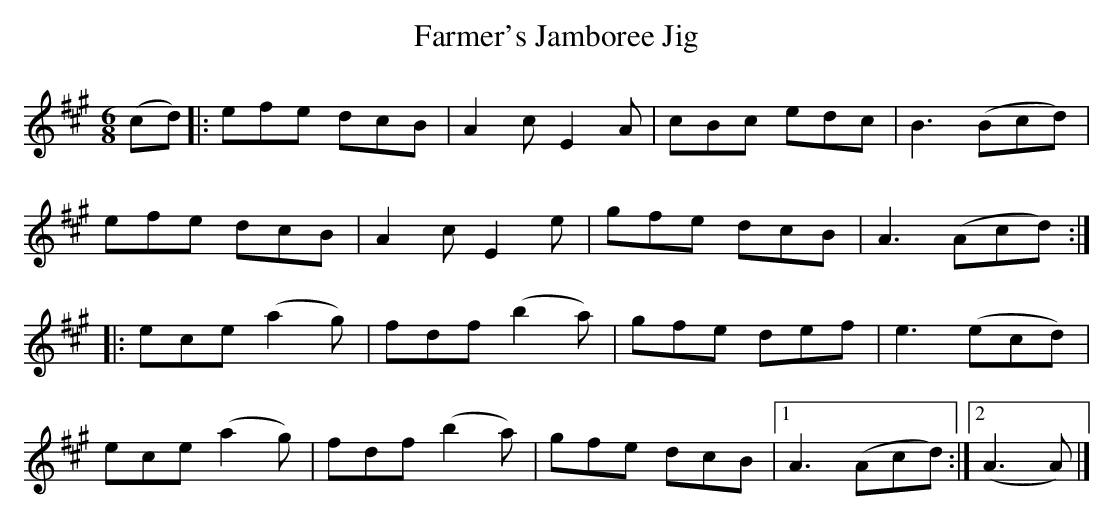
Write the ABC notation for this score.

X:1
T:Farmer's Jamboree Jig
M:6/8
L:1/8
K:A
(cd)||:efe dcB|A2c E2A|cBc edc|B3 (Bcd)|
efe dcB|A2c E2e|gfe dcB|A3  (Acd):|
|:ece (a2g)|fdf (b2a)|gfe def|e3 (ecd)|
ece (a2g)|fdf (b2a)|gfe dcB|1A3 (Acd):|2(A3A)|]
